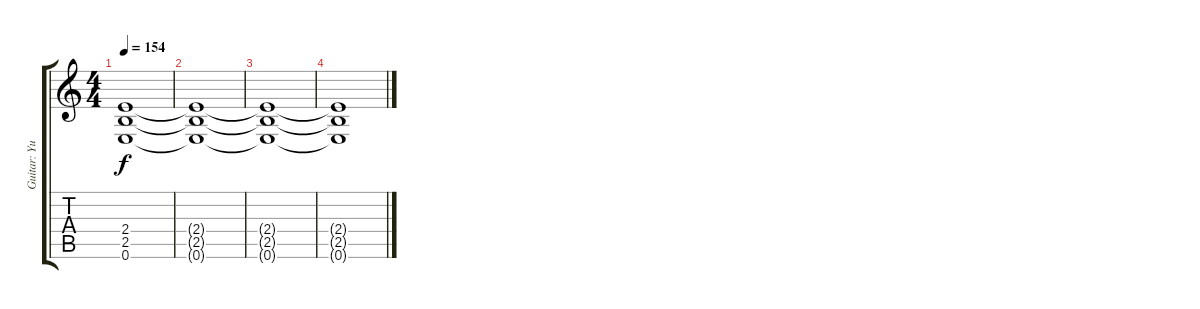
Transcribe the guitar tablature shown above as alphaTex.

\track ("Guitar: Yui Hirasawa" "Guitar: Yu") {instrument distortionguitar}
\staff {score tabs}
\tuning (E4 B3 G3 D3 A2 E2) {hide}
\ts (4 4)
\tempo 154
\clef g2
\ks c
(2.4{t} 2.5{t} 0.6{t}).1{dy f} |
(2.4{t} 2.5{t} 0.6{t}).1 |
(2.4{t} 2.5{t} 0.6{t}).1 |
(2.4{t} 2.5{t} 0.6{t}).1
